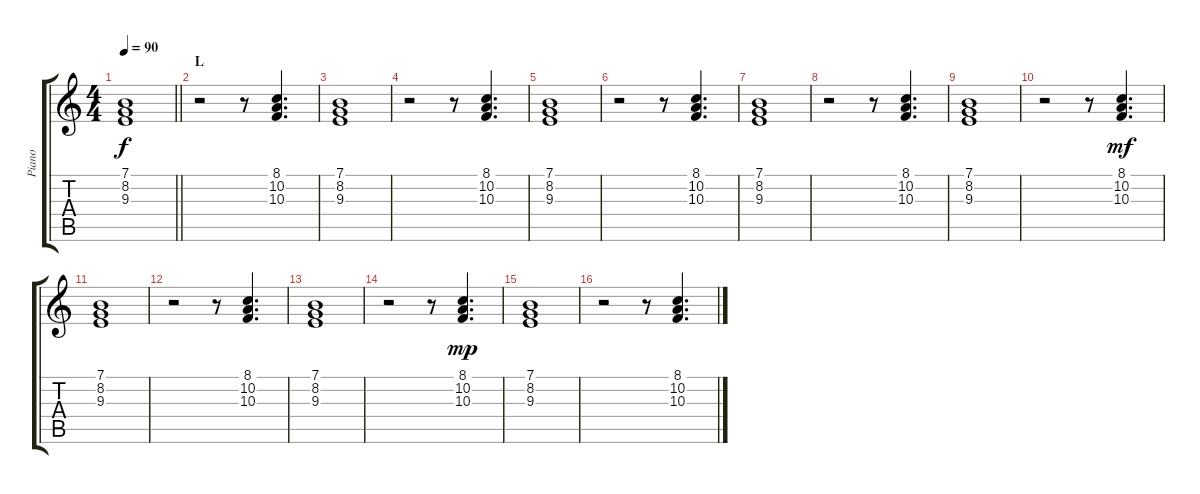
\track ("Piano" "Piano") {instrument electricpiano1}
\staff {score tabs}
\tuning (E4 B3 G3 D3 A2 E2) {hide}
\ts (4 4)
\tempo 90
\clef g2
\barLineRight lightlight
\ks c
(7.1 8.2 9.3).1{dy f} |
\section ("" "L")
r.2 r.8 (8.1 10.2 10.3).4{d} |
(7.1 8.2 9.3).1 |
r.2 r.8 (8.1 10.2 10.3).4{d} |
(7.1 8.2 9.3).1 |
r.2 r.8 (8.1 10.2 10.3).4{d} |
(7.1 8.2 9.3).1 |
r.2 r.8 (8.1 10.2 10.3).4{d} |
(7.1 8.2 9.3).1 |
r.2 r.8 (8.1 10.2 10.3).4{d dy mf} |
(7.1 8.2 9.3).1 |
r.2 r.8 (8.1 10.2 10.3).4{d} |
(7.1 8.2 9.3).1 |
r.2 r.8 (8.1 10.2 10.3).4{d dy mp} |
(7.1 8.2 9.3).1 |
r.2 r.8 (8.1 10.2 10.3).4{d}
